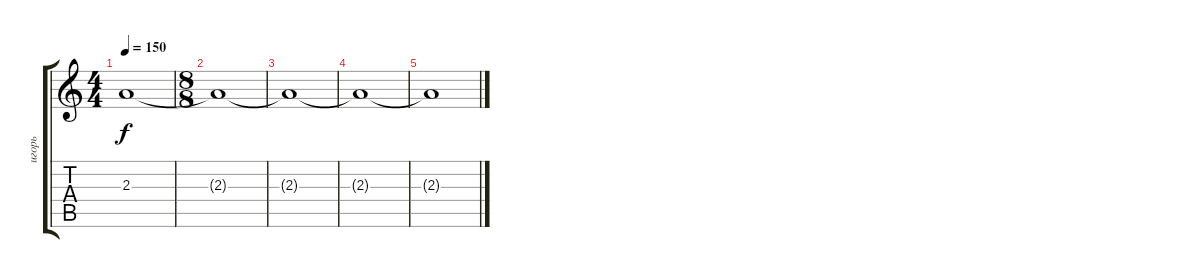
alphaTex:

\track ("игорь" "игорь") {instrument overdrivenguitar}
\staff {score tabs}
\tuning (E4 B3 G3 D3 A2 E2) {hide}
\ts (4 4)
\tempo 150
\clef g2
\ks c
2.3{t}.1{dy f} |
\ts (8 8)
2.3{t}.1 |
2.3{t}.1 |
2.3{t}.1 |
2.3{t}.1
